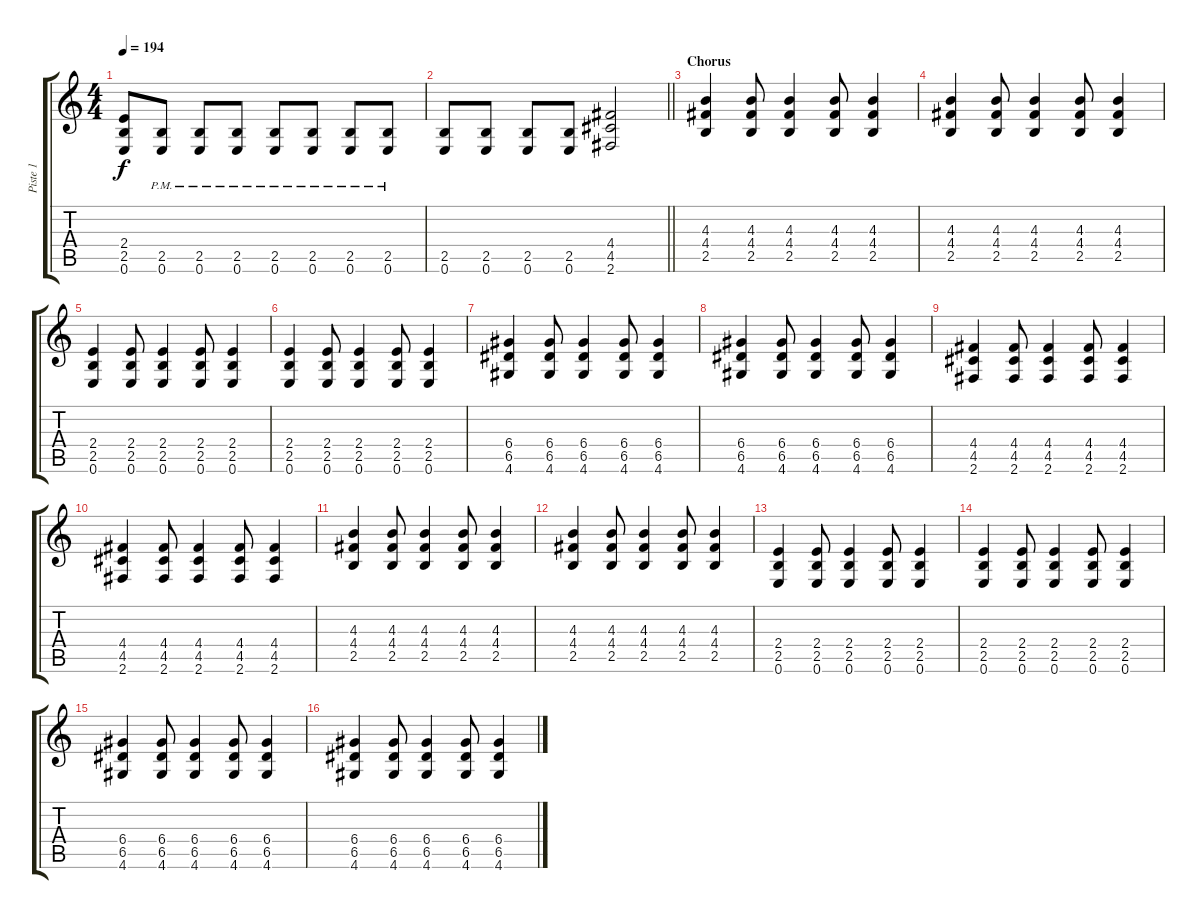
\track ("Piste 1" "Piste 1") {instrument distortionguitar}
\staff {score tabs}
\tuning (E4 B3 G3 D3 A2 E2) {hide}
\ts (4 4)
\tempo 194
\clef g2
\ks c
(2.4 2.5 0.6).8{dy f} (2.5{pm} 0.6{pm}).8 (2.5{pm} 0.6{pm}).8 (2.5{pm} 0.6{pm}).8 (2.5{pm} 0.6{pm}).8 (2.5{pm} 0.6{pm}).8 (2.5{pm} 0.6{pm}).8 (2.5{pm} 0.6{pm}).8 |
\barLineRight lightlight
(2.5 0.6).8 (2.5 0.6).8 (2.5 0.6).8 (2.5 0.6).8 (4.4 4.5 2.6).2 |
\section ("" "Chorus")
(4.3 4.4 2.5).4 (4.3 4.4 2.5).8 (4.3 4.4 2.5).4 (4.3 4.4 2.5).8 (4.3 4.4 2.5).4 |
(4.3 4.4 2.5).4 (4.3 4.4 2.5).8 (4.3 4.4 2.5).4 (4.3 4.4 2.5).8 (4.3 4.4 2.5).4 |
(2.4 2.5 0.6).4 (2.4 2.5 0.6).8 (2.4 2.5 0.6).4 (2.4 2.5 0.6).8 (2.4 2.5 0.6).4 |
(2.4 2.5 0.6).4 (2.4 2.5 0.6).8 (2.4 2.5 0.6).4 (2.4 2.5 0.6).8 (2.4 2.5 0.6).4 |
(6.4 6.5 4.6).4 (6.4 6.5 4.6).8 (6.4 6.5 4.6).4 (6.4 6.5 4.6).8 (6.4 6.5 4.6).4 |
(6.4 6.5 4.6).4 (6.4 6.5 4.6).8 (6.4 6.5 4.6).4 (6.4 6.5 4.6).8 (6.4 6.5 4.6).4 |
(4.4 4.5 2.6).4 (4.4 4.5 2.6).8 (4.4 4.5 2.6).4 (4.4 4.5 2.6).8 (4.4 4.5 2.6).4 |
(4.4 4.5 2.6).4 (4.4 4.5 2.6).8 (4.4 4.5 2.6).4 (4.4 4.5 2.6).8 (4.4 4.5 2.6).4 |
(4.3 4.4 2.5).4 (4.3 4.4 2.5).8 (4.3 4.4 2.5).4 (4.3 4.4 2.5).8 (4.3 4.4 2.5).4 |
(4.3 4.4 2.5).4 (4.3 4.4 2.5).8 (4.3 4.4 2.5).4 (4.3 4.4 2.5).8 (4.3 4.4 2.5).4 |
(2.4 2.5 0.6).4 (2.4 2.5 0.6).8 (2.4 2.5 0.6).4 (2.4 2.5 0.6).8 (2.4 2.5 0.6).4 |
(2.4 2.5 0.6).4 (2.4 2.5 0.6).8 (2.4 2.5 0.6).4 (2.4 2.5 0.6).8 (2.4 2.5 0.6).4 |
(6.4 6.5 4.6).4 (6.4 6.5 4.6).8 (6.4 6.5 4.6).4 (6.4 6.5 4.6).8 (6.4 6.5 4.6).4 |
(6.4 6.5 4.6).4 (6.4 6.5 4.6).8 (6.4 6.5 4.6).4 (6.4 6.5 4.6).8 (6.4 6.5 4.6).4
